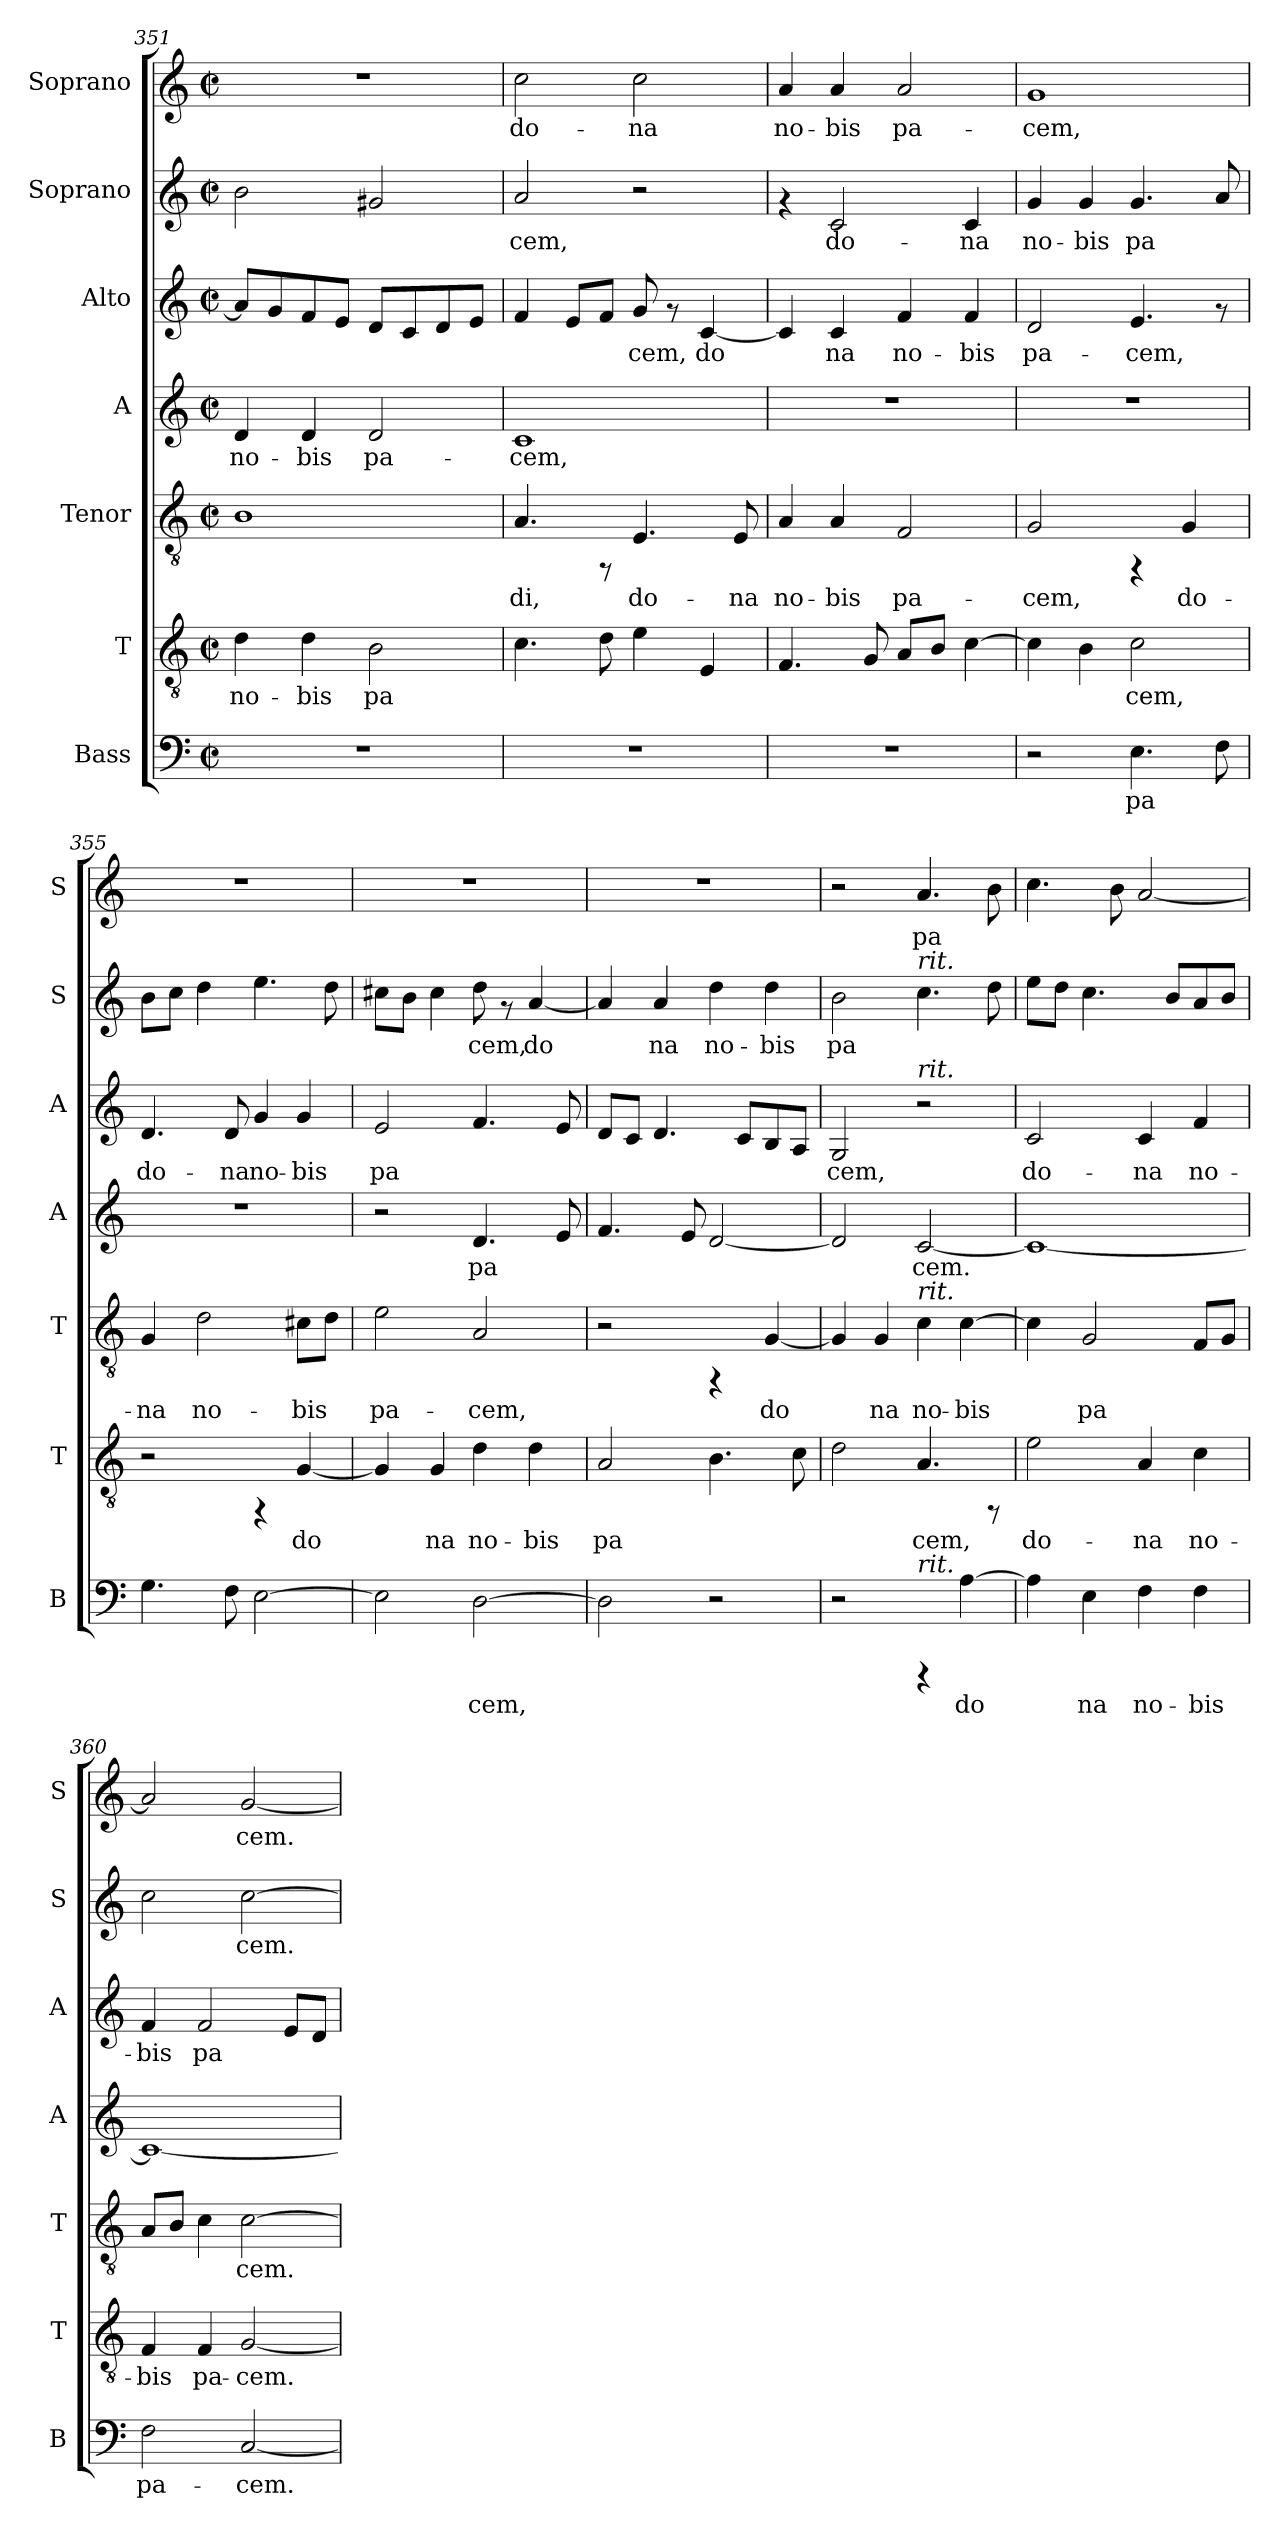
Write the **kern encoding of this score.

**kern	**text	**kern	**text	**kern	**text	**kern	**text	**kern	**text	**kern	**text	**kern	**text
*part7	*part7	*part6	*part6	*part5	*part5	*part4	*part4	*part3	*part3	*part2	*part2	*part1	*part1
*staff7	*staff7	*staff6	*staff6	*staff5	*staff5	*staff4	*staff4	*staff3	*staff3	*staff2	*staff2	*staff1	*staff1
*I"Bass	*	*I"T	*	*I"Tenor	*	*I"A	*	*I"Alto	*	*I"Soprano	*	*I"Soprano	*
*I'B	*	*I'T	*	*I'T	*	*I'A	*	*I'A	*	*I'S	*	*I'S	*
*clefF4	*	*clefGv2	*	*clefGv2	*	*clefG2	*	*clefG2	*	*clefG2	*	*clefG2	*
*k[]	*	*k[]	*	*k[]	*	*k[]	*	*k[]	*	*k[]	*	*k[]	*
*C:	*	*C:	*	*C:	*	*C:	*	*C:	*	*C:	*	*C:	*
*M2/2	*	*M2/2	*	*M2/2	*	*M2/2	*	*M2/2	*	*M2/2	*	*M2/2	*
*met(c|)	*	*met(c|)	*	*met(c|)	*	*met(c|)	*	*met(c|)	*	*met(c|)	*	*met(c|)	*
=351	=351	=351	=351	=351	=351	=351	=351	=351	=351	=351	=351	=351	=351
!	!	!	!LO:LY:b:cj	!	!LO:LY:b:cj	!	!LO:LY:b:cj	!	!LO:LY:b:cj	!	!LO:LY:b:cj	!	!
1r	.	4d\	no-	1B	--	4d/	no-	8a/L]	--	2b\	--	1r	.
!	!	!	!	!	!	!	!	!	!LO:LY:b:cj	!	!	!	!
.	.	.	.	.	.	.	.	8g/	--	.	.	.	.
!	!	!	!LO:LY:b:cj	!	!	!	!LO:LY:b:cj	!	!LO:LY:b:cj	!	!	!	!
.	.	4d\	-bis	.	.	4d/	-bis	8f/	--	.	.	.	.
!	!	!	!	!	!	!	!	!	!LO:LY:b:cj	!	!	!	!
.	.	.	.	.	.	.	.	8e/J	--	.	.	.	.
!	!	!	!LO:LY:b:cj	!	!	!	!LO:LY:b:cj	!	!LO:LY:b:cj	!	!LO:LY:b:cj	!	!
.	.	2B\	pa-	.	.	2d/	pa-	8d/L	--	2g#X/	--	.	.
!	!	!	!	!	!	!	!	!	!LO:LY:b:cj	!	!	!	!
.	.	.	.	.	.	.	.	8c/	--	.	.	.	.
!	!	!	!	!	!	!	!	!	!LO:LY:b:cj	!	!	!	!
.	.	.	.	.	.	.	.	8d/	--	.	.	.	.
!	!	!	!	!	!	!	!	!	!LO:LY:b:cj	!	!	!	!
.	.	.	.	.	.	.	.	8e/J	--	.	.	.	.
!!LO:PB:g=z
=352	=352	=352	=352	=352	=352	=352	=352	=352	=352	=352	=352	=352	=352
!	!	!	!LO:LY:b:cj	!	!LO:LY:b:cj	!	!LO:LY:b:cj	!	!LO:LY:b:cj	!	!LO:LY:b:cj	!	!LO:LY:b:cj
1r	.	4.c\	--	4.A/	-di,	1c	-cem,	4f/	--	2a/	-cem,	2cc\	do-
!	!	!	!	!	!	!	!	!	!LO:LY:b:cj	!	!	!	!
.	.	.	.	.	.	.	.	8e/L	--	.	.	.	.
!	!	!	!LO:LY:b:cj	!	!	!	!	!	!LO:LY:b:cj	!	!	!	!
.	.	8d\	--	8rFF	.	.	.	8f/J	--	.	.	.	.
!	!	!	!LO:LY:b:cj	!	!LO:LY:b:cj	!	!	!	!LO:LY:b:cj	!	!	!	!LO:LY:b:cj
.	.	4e\	--	4.E/	do-	.	.	8g/	-cem,	2r	.	2cc\	-na
.	.	.	.	.	.	.	.	8rf	.	.	.	.	.
!	!	!	!LO:LY:b:cj	!	!	!	!	!	!LO:LY:b:cj	!	!	!	!
.	.	4E/	--	.	.	.	.	[<4c/	do-	.	.	.	.
!	!	!	!	!	!LO:LY:b:cj	!	!	!	!	!	!	!	!
.	.	.	.	8E/	-na	.	.	.	.	.	.	.	.
=353	=353	=353	=353	=353	=353	=353	=353	=353	=353	=353	=353	=353	=353
!	!	!	!LO:LY:b:cj	!	!LO:LY:b:cj	!	!	!	!LO:LY:b:cj	!	!	!	!LO:LY:b:cj
1r	.	4.F/	--	4A/	no-	1r	.	4c/]	--	4rf	.	4a/	no-
!	!	!	!	!	!LO:LY:b:cj	!	!	!	!LO:LY:b:cj	!	!LO:LY:b:cj	!	!LO:LY:b:cj
.	.	.	.	4A/	-bis	.	.	4c/	-na	2c/	do-	4a/	-bis
!	!	!	!LO:LY:b:cj	!	!	!	!	!	!	!	!	!	!
.	.	8G/	--	.	.	.	.	.	.	.	.	.	.
!	!	!	!LO:LY:b:cj	!	!LO:LY:b:cj	!	!	!	!LO:LY:b:cj	!	!	!	!LO:LY:b:cj
.	.	8A/L	--	2F/	pa-	.	.	4f/	no-	.	.	2a/	pa-
!	!	!	!LO:LY:b:cj	!	!	!	!	!	!	!	!	!	!
.	.	8B/J	--	.	.	.	.	.	.	.	.	.	.
!	!	!	!LO:LY:b:cj	!	!	!	!	!	!LO:LY:b:cj	!	!LO:LY:b:cj	!	!
.	.	[>4c\	--	.	.	.	.	4f/	-bis	4c/	-na	.	.
=354	=354	=354	=354	=354	=354	=354	=354	=354	=354	=354	=354	=354	=354
!	!	!	!LO:LY:b:cj	!	!LO:LY:b:cj	!	!	!	!LO:LY:b:cj	!	!LO:LY:b:cj	!	!LO:LY:b:cj
2r	.	4c\]	--	2G/	-cem,	1r	.	2d/	pa-	4g/	no-	1g	-cem,
!	!	!	!LO:LY:b:cj	!	!	!	!	!	!	!	!LO:LY:b:cj	!	!
.	.	4B\	--	.	.	.	.	.	.	4g/	-bis	.	.
!	!LO:LY:b:cj	!	!LO:LY:b:cj	!	!	!	!	!	!LO:LY:b:cj	!	!LO:LY:b:cj	!	!
4.E\	pa-	2c\	-cem,	4rFF	.	.	.	4.e/	-cem,	4.g/	pa-	.	.
!	!	!	!	!	!LO:LY:b:cj	!	!	!	!	!	!	!	!
.	.	.	.	4G/	do-	.	.	.	.	.	.	.	.
!	!LO:LY:b:cj	!	!	!	!	!	!	!	!	!	!LO:LY:b:cj	!	!
8F\	--	.	.	.	.	.	.	8rf	.	8a/	--	.	.
=355	=355	=355	=355	=355	=355	=355	=355	=355	=355	=355	=355	=355	=355
!	!LO:LY:b:cj	!	!	!	!LO:LY:b:cj	!	!	!	!LO:LY:b:cj	!	!LO:LY:b:cj	!	!
4.G\	--	2r	.	4G/	-na	1r	.	4.d/	do-	8b\L	--	1r	.
!	!	!	!	!	!	!	!	!	!	!	!LO:LY:b:cj	!	!
.	.	.	.	.	.	.	.	.	.	8cc\J	--	.	.
!	!	!	!	!	!LO:LY:b:cj	!	!	!	!	!	!LO:LY:b:cj	!	!
.	.	.	.	2d\	no-	.	.	.	.	4dd\	--	.	.
!	!LO:LY:b:cj	!	!	!	!	!	!	!	!LO:LY:b:cj	!	!	!	!
8F\	--	.	.	.	.	.	.	8d/	-na	.	.	.	.
!	!LO:LY:b:cj	!	!	!	!	!	!	!	!LO:LY:b:cj	!	!LO:LY:b:cj	!	!
[>2E\	--	4rFF	.	.	.	.	.	4g/	no-	4.ee\	--	.	.
!	!	!	!LO:LY:b:cj	!	!LO:LY:b:cj	!	!	!	!LO:LY:b:cj	!	!	!	!
.	.	[<4G/	do-	8c#X\L	-bis	.	.	4g/	-bis	.	.	.	.
!	!	!	!	!	!LO:LY:b:cj	!	!	!	!	!	!LO:LY:b:cj	!	!
.	.	.	.	8d\J	.	.	.	.	.	8dd\	--	.	.
=356	=356	=356	=356	=356	=356	=356	=356	=356	=356	=356	=356	=356	=356
!	!LO:LY:b:cj	!	!LO:LY:b:cj	!	!LO:LY:b:cj	!	!	!	!LO:LY:b:cj	!	!LO:LY:b:cj	!	!
2E\]	--	4G/]	--	2e\	pa-	2r	.	2e/	pa-	8cc#X\L	--	1r	.
!	!	!	!	!	!	!	!	!	!	!	!LO:LY:b:cj	!	!
.	.	.	.	.	.	.	.	.	.	8b\J	--	.	.
!	!	!	!LO:LY:b:cj	!	!	!	!	!	!	!	!LO:LY:b:cj	!	!
.	.	4G/	-na	.	.	.	.	.	.	4cc#\	--	.	.
!	!LO:LY:b:cj	!	!LO:LY:b:cj	!	!LO:LY:b:cj	!	!LO:LY:b:cj	!	!LO:LY:b:cj	!	!LO:LY:b:cj	!	!
[>2D\	-cem,	4d\	no-	2A/	-cem,	4.d/	pa-	4.f/	--	8dd\	-cem,	.	.
.	.	.	.	.	.	.	.	.	.	8rf	.	.	.
!	!	!	!LO:LY:b:cj	!	!	!	!	!	!	!	!LO:LY:b:cj	!	!
.	.	4d\	-bis	.	.	.	.	.	.	[<4a/	do-	.	.
!	!	!	!	!	!	!	!LO:LY:b:cj	!	!LO:LY:b:cj	!	!	!	!
.	.	.	.	.	.	8e/	--	8e/	--	.	.	.	.
!!LO:PB:g=z
=357	=357	=357	=357	=357	=357	=357	=357	=357	=357	=357	=357	=357	=357
!	!LO:LY:b:cj	!	!LO:LY:b:cj	!	!	!	!LO:LY:b:cj	!	!LO:LY:b:cj	!	!LO:LY:b:cj	!	!
2D\]	.	2A/	pa-	2r	.	4.f/	--	8d/L	--	4a/]	--	1r	.
!	!	!	!	!	!	!	!	!	!LO:LY:b:cj	!	!	!	!
.	.	.	.	.	.	.	.	8c/J	--	.	.	.	.
!	!	!	!	!	!	!	!	!	!LO:LY:b:cj	!	!LO:LY:b:cj	!	!
.	.	.	.	.	.	.	.	4.d/	--	4a/	-na	.	.
!	!	!	!	!	!	!	!LO:LY:b:cj	!	!	!	!	!	!
.	.	.	.	.	.	8e/	--	.	.	.	.	.	.
!	!	!	!LO:LY:b:cj	!	!	!	!LO:LY:b:cj	!	!	!	!LO:LY:b:cj	!	!
2r	.	4.B\	--	4rFF	.	[<2d/	--	.	.	4dd\	no-	.	.
!	!	!	!	!	!	!	!	!	!LO:LY:b:cj	!	!	!	!
.	.	.	.	.	.	.	.	8c/L	--	.	.	.	.
!	!	!	!	!	!LO:LY:b:cj	!	!	!	!LO:LY:b:cj	!	!LO:LY:b:cj	!	!
.	.	.	.	[<4G/	do-	.	.	8B/	--	4dd\	-bis	.	.
!	!	!	!LO:LY:b:cj	!	!	!	!	!	!LO:LY:b:cj	!	!	!	!
.	.	8c\	--	.	.	.	.	8A/J	--	.	.	.	.
=358	=358	=358	=358	=358	=358	=358	=358	=358	=358	=358	=358	=358	=358
!	!	!	!LO:LY:b:cj	!	!LO:LY:b:cj	!	!LO:LY:b:cj	!	!LO:LY:b:cj	!	!LO:LY:b:cj	!	!
2r	.	2d\	--	4G/]	--	2d/]	--	2G/	-cem,	2b\	pa-	2r	.
!	!	!	!	!	!LO:LY:b:cj	!	!	!	!	!	!	!	!
.	.	.	.	4G/	-na	.	.	.	.	.	.	.	.
!	!	!	!	!	!	!	!	!	!	!LO:TX:a:i:t=rit.	!	!	!
!	!	!	!	!	!	!	!	!LO:TX:a:i:t=rit.	!	!	!	!	!
!	!	!	!	!LO:TX:a:i:t=rit.	!	!	!	!	!	!	!	!	!
!LO:TX:a:i:t=rit.	!	!	!	!	!	!	!	!	!	!	!	!	!
!	!	!	!LO:LY:b:cj	!	!LO:LY:b:cj	!	!LO:LY:b:cj	!	!	!	!LO:LY:b:cj	!	!LO:LY:b:cj
4rCCC	.	4.A/	-cem,	4c\	no-	[<2c/	-cem.	2r	.	4.cc\	--	4.a/	pa-
!	!LO:LY:b:cj	!	!	!	!LO:LY:b:cj	!	!	!	!	!	!	!	!
[>4A\	do-	.	.	[>4c\	-bis	.	.	.	.	.	.	.	.
!	!	!	!	!	!	!	!	!	!	!	!LO:LY:b:cj	!	!LO:LY:b:cj
.	.	8rFF	.	.	.	.	.	.	.	8dd\	--	8b\	--
=359	=359	=359	=359	=359	=359	=359	=359	=359	=359	=359	=359	=359	=359
!	!LO:LY:b:cj	!	!LO:LY:b:cj	!	!LO:LY:b:cj	!	!LO:LY:b:cj	!	!LO:LY:b:cj	!	!LO:LY:b:cj	!	!LO:LY:b:cj
4A\]	--	2e\	do-	4c\]	.	1c_<	.	2c/	do-	8ee\L	--	4.cc\	--
!	!	!	!	!	!	!	!	!	!	!	!LO:LY:b:cj	!	!
.	.	.	.	.	.	.	.	.	.	8dd\J	--	.	.
!	!LO:LY:b:cj	!	!	!	!LO:LY:b:cj	!	!	!	!	!	!LO:LY:b:cj	!	!
4E\	-na	.	.	2G/	pa-	.	.	.	.	4.cc\	--	.	.
!	!	!	!	!	!	!	!	!	!	!	!	!	!LO:LY:b:cj
.	.	.	.	.	.	.	.	.	.	.	.	8b\	--
!	!LO:LY:b:cj	!	!LO:LY:b:cj	!	!	!	!	!	!LO:LY:b:cj	!	!	!	!LO:LY:b:cj
4F\	no-	4A/	-na	.	.	.	.	4c/	-na	.	.	[<2a/	--
!	!	!	!	!	!	!	!	!	!	!	!LO:LY:b:cj	!	!
.	.	.	.	.	.	.	.	.	.	8b/L	--	.	.
!	!LO:LY:b:cj	!	!LO:LY:b:cj	!	!LO:LY:b:cj	!	!	!	!LO:LY:b:cj	!	!LO:LY:b:cj	!	!
4F\	-bis	4c\	no-	8F/L	--	.	.	4f/	no-	8a/	--	.	.
!	!	!	!	!	!LO:LY:b:cj	!	!	!	!	!	!LO:LY:b:cj	!	!
.	.	.	.	8G/J	--	.	.	.	.	8b/J	--	.	.
=360	=360	=360	=360	=360	=360	=360	=360	=360	=360	=360	=360	=360	=360
!	!LO:LY:b:cj	!	!LO:LY:b:cj	!	!LO:LY:b:cj	!	!LO:LY:b:cj	!	!LO:LY:b:cj	!	!LO:LY:b:cj	!	!LO:LY:b:cj
2F\	pa-	4F/	-bis	8A/L	--	1c_<	.	4f/	-bis	2cc\	--	2a/]	--
!	!	!	!	!	!LO:LY:b:cj	!	!	!	!	!	!	!	!
.	.	.	.	8B/J	--	.	.	.	.	.	.	.	.
!	!	!	!LO:LY:b:cj	!	!LO:LY:b:cj	!	!	!	!LO:LY:b:cj	!	!	!	!
.	.	4F/	pa-	4c\	--	.	.	2f/	pa-	.	.	.	.
!	!LO:LY:b:cj	!	!LO:LY:b:cj	!	!LO:LY:b:cj	!	!	!	!	!	!LO:LY:b:cj	!	!LO:LY:b:cj
[<2C/	-cem.	[<2G/	-cem.	[>2c\	-cem.	.	.	.	.	[>2cc\	-cem.	[<2g/	-cem.
!	!	!	!	!	!	!	!	!	!LO:LY:b:cj	!	!	!	!
.	.	.	.	.	.	.	.	8e/L	--	.	.	.	.
!	!	!	!	!	!	!	!	!	!LO:LY:b:cj	!	!	!	!
.	.	.	.	.	.	.	.	8d/J	--	.	.	.	.
=	=	=	=	=	=	=	=	=	=	=	=	=	=
*-	*-	*-	*-	*-	*-	*-	*-	*-	*-	*-	*-	*-	*-
